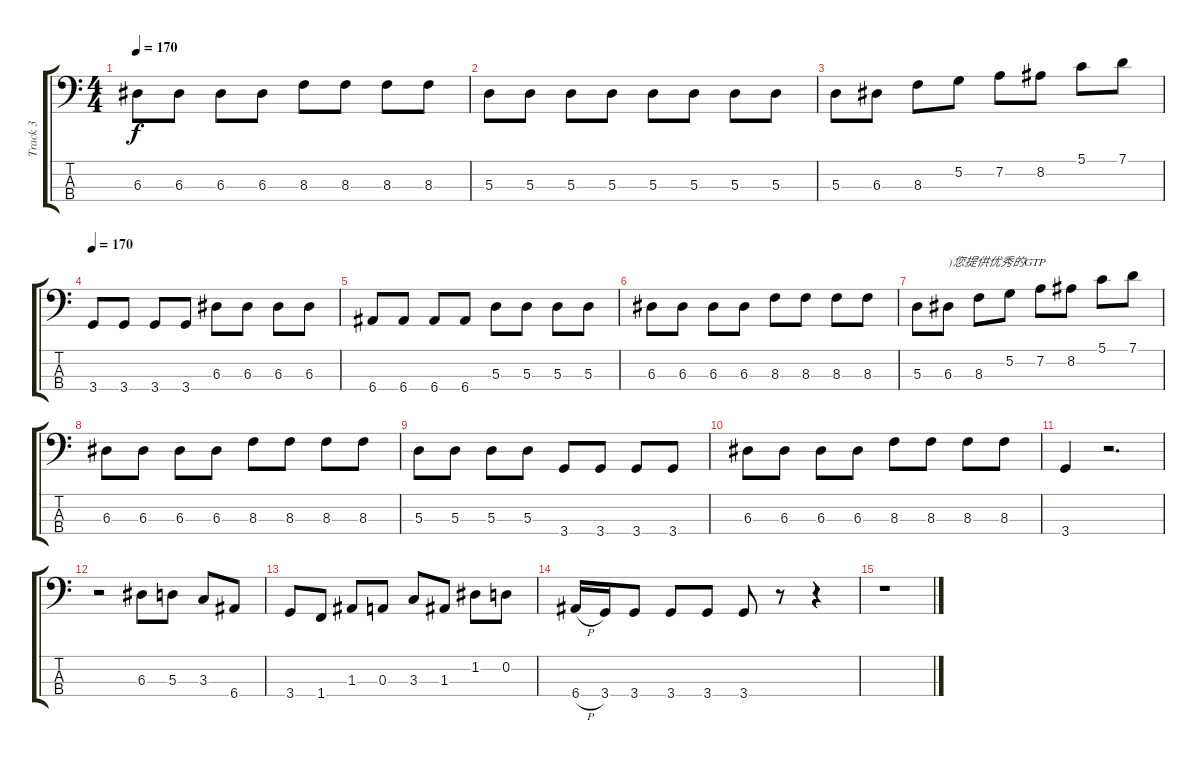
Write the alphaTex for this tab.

\track ("Track 3" "Track 3") {instrument electricbassfinger}
\staff {score tabs}
\tuning (G2 D2 A1 E1) {hide}
\ts (4 4)
\tempo 170
\clef f4
\ks c
6.3.8{dy f} 6.3.8 6.3.8 6.3.8 8.3.8 8.3.8 8.3.8 8.3.8 |
5.3.8 5.3.8 5.3.8 5.3.8 5.3.8 5.3.8 5.3.8 5.3.8 |
5.3.8 6.3.8 8.3.8 5.2.8 7.2.8 8.2.8 5.1.8 7.1.8 |
\tempo 170
3.4.8 3.4.8 3.4.8 3.4.8 6.3.8 6.3.8 6.3.8 6.3.8 |
6.4.8 6.4.8 6.4.8 6.4.8 5.3.8 5.3.8 5.3.8 5.3.8 |
6.3.8 6.3.8 6.3.8 6.3.8 8.3.8 8.3.8 8.3.8 8.3.8 |
5.3.8 6.3.8{txt ")您提供优秀的GTP"} 8.3.8 5.2.8 7.2.8 8.2.8 5.1.8 7.1.8 |
6.3.8 6.3.8 6.3.8 6.3.8 8.3.8 8.3.8 8.3.8 8.3.8 |
5.3.8 5.3.8 5.3.8 5.3.8 3.4.8 3.4.8 3.4.8 3.4.8 |
6.3.8 6.3.8 6.3.8 6.3.8 8.3.8 8.3.8 8.3.8 8.3.8 |
3.4.4 r.2{d} |
r.2 6.3.8 5.3.8 3.3.8 6.4.8 |
3.4.8 1.4.8 1.3.8 0.3.8 3.3.8 1.3.8 1.2.8 0.2.8 |
6.4{h}.16 3.4.16 3.4.8 3.4.8 3.4.8 3.4.8 r.8 r.4 |
r.1
